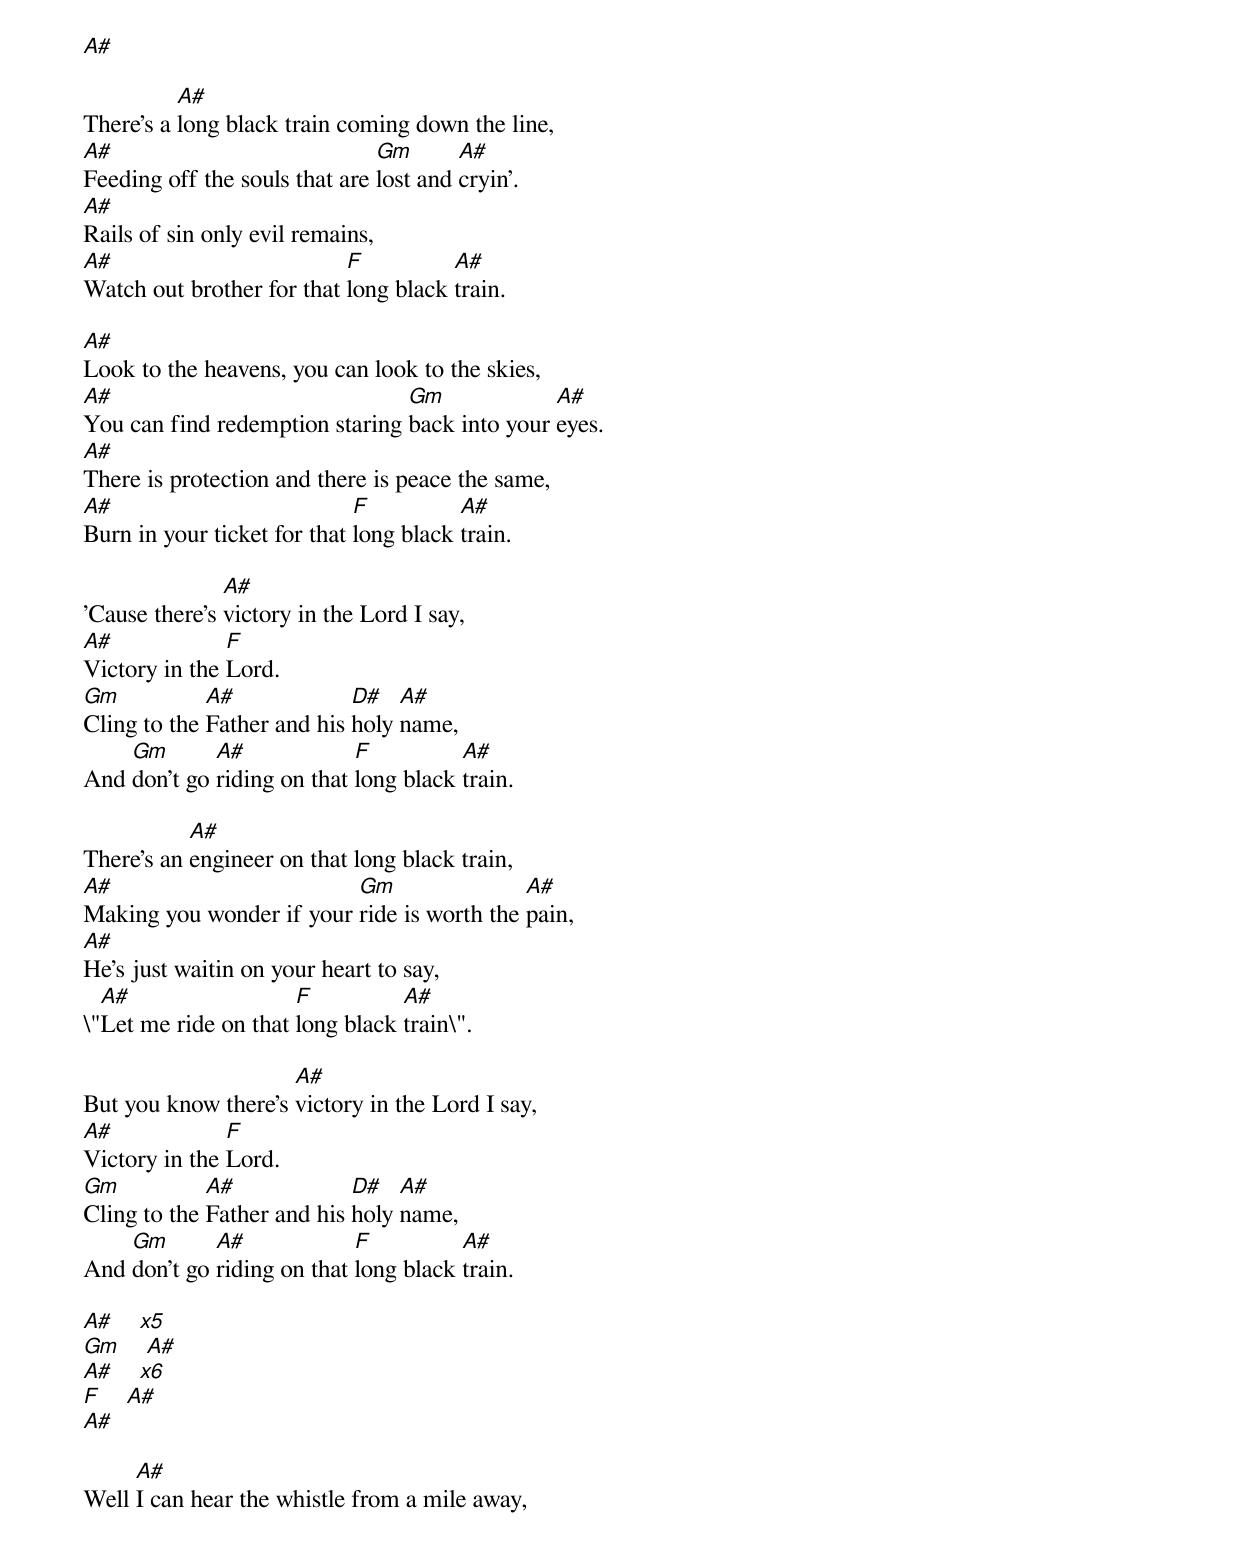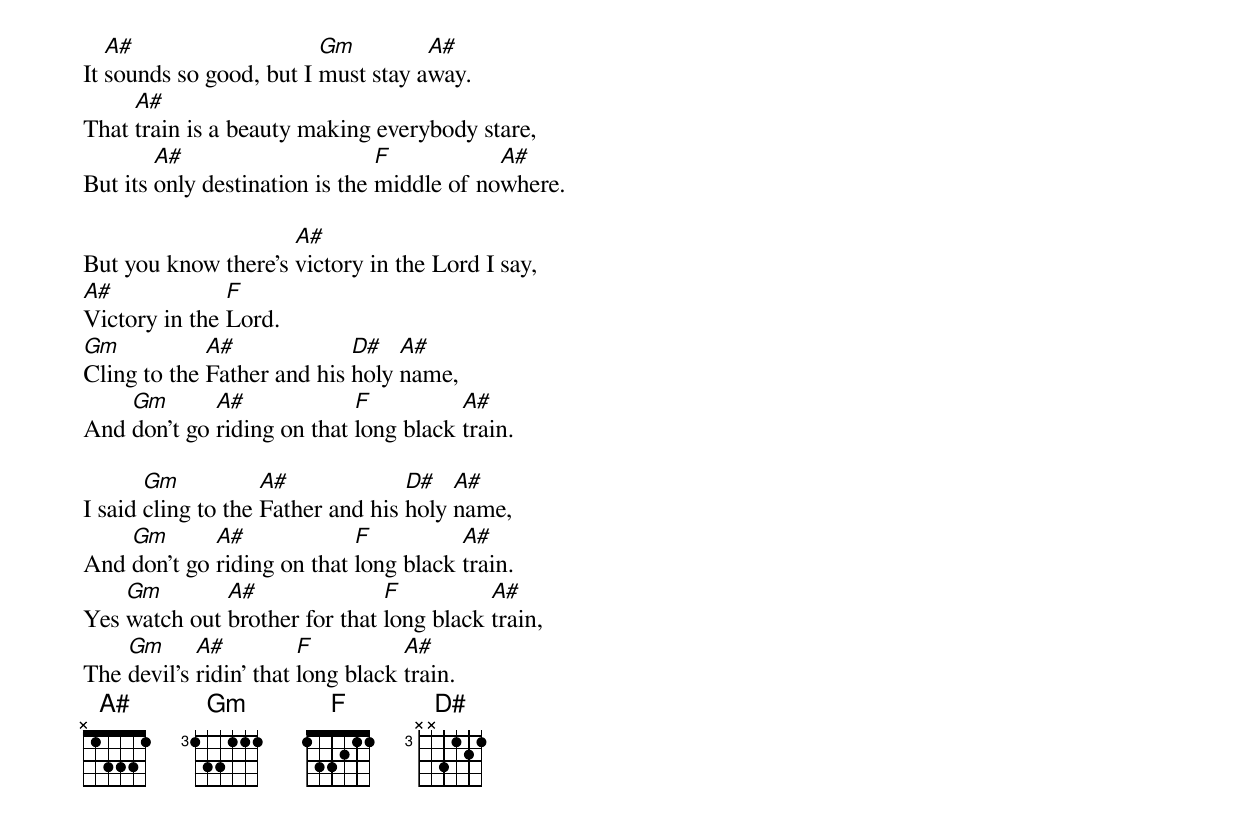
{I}
[A#]

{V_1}
There's a [A#]long black train coming down the line,
[A#]Feeding off the souls that are [Gm]lost and [A#]cryin'.
[A#]Rails of sin only evil remains,
[A#]Watch out brother for that [F]long black [A#]train.

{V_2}
[A#]Look to the heavens, you can look to the skies,
[A#]You can find redemption staring [Gm]back into your [A#]eyes.
[A#]There is protection and there is peace the same,
[A#]Burn in your ticket for that [F]long black [A#]train.

{C}
'Cause there's [A#]victory in the Lord I say,
[A#]Victory in the [F]Lord.
[Gm]Cling to the [A#]Father and his [D#]holy [A#]name,
And [Gm]don't go [A#]riding on that [F]long black [A#]train.

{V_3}
There's an [A#]engineer on that long black train,
[A#]Making you wonder if your [Gm]ride is worth the [A#]pain,
[A#]He's just waitin on your heart to say,
\"[A#]Let me ride on that [F]long black [A#]train\".

{C}
But you know there's [A#]victory in the Lord I say,
[A#]Victory in the [F]Lord.
[Gm]Cling to the [A#]Father and his [D#]holy [A#]name,
And [Gm]don't go [A#]riding on that [F]long black [A#]train.

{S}
[A#]    [x5]
[Gm]    [A#]
[A#]    [x6]
[F]    [A#]
[A#]

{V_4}
Well [A#]I can hear the whistle from a mile away,
It [A#]sounds so good, but I [Gm]must stay a[A#]way.
That [A#]train is a beauty making everybody stare,
But its [A#]only destination is the [F]middle of no[A#]where.

{C}
But you know there's [A#]victory in the Lord I say,
[A#]Victory in the [F]Lord.
[Gm]Cling to the [A#]Father and his [D#]holy [A#]name,
And [Gm]don't go [A#]riding on that [F]long black [A#]train.

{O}
I said [Gm]cling to the [A#]Father and his [D#]holy [A#]name,
And [Gm]don't go [A#]riding on that [F]long black [A#]train.
Yes [Gm]watch out [A#]brother for that [F]long black [A#]train,
The [Gm]devil's [A#]ridin' that [F]long black [A#]train.
